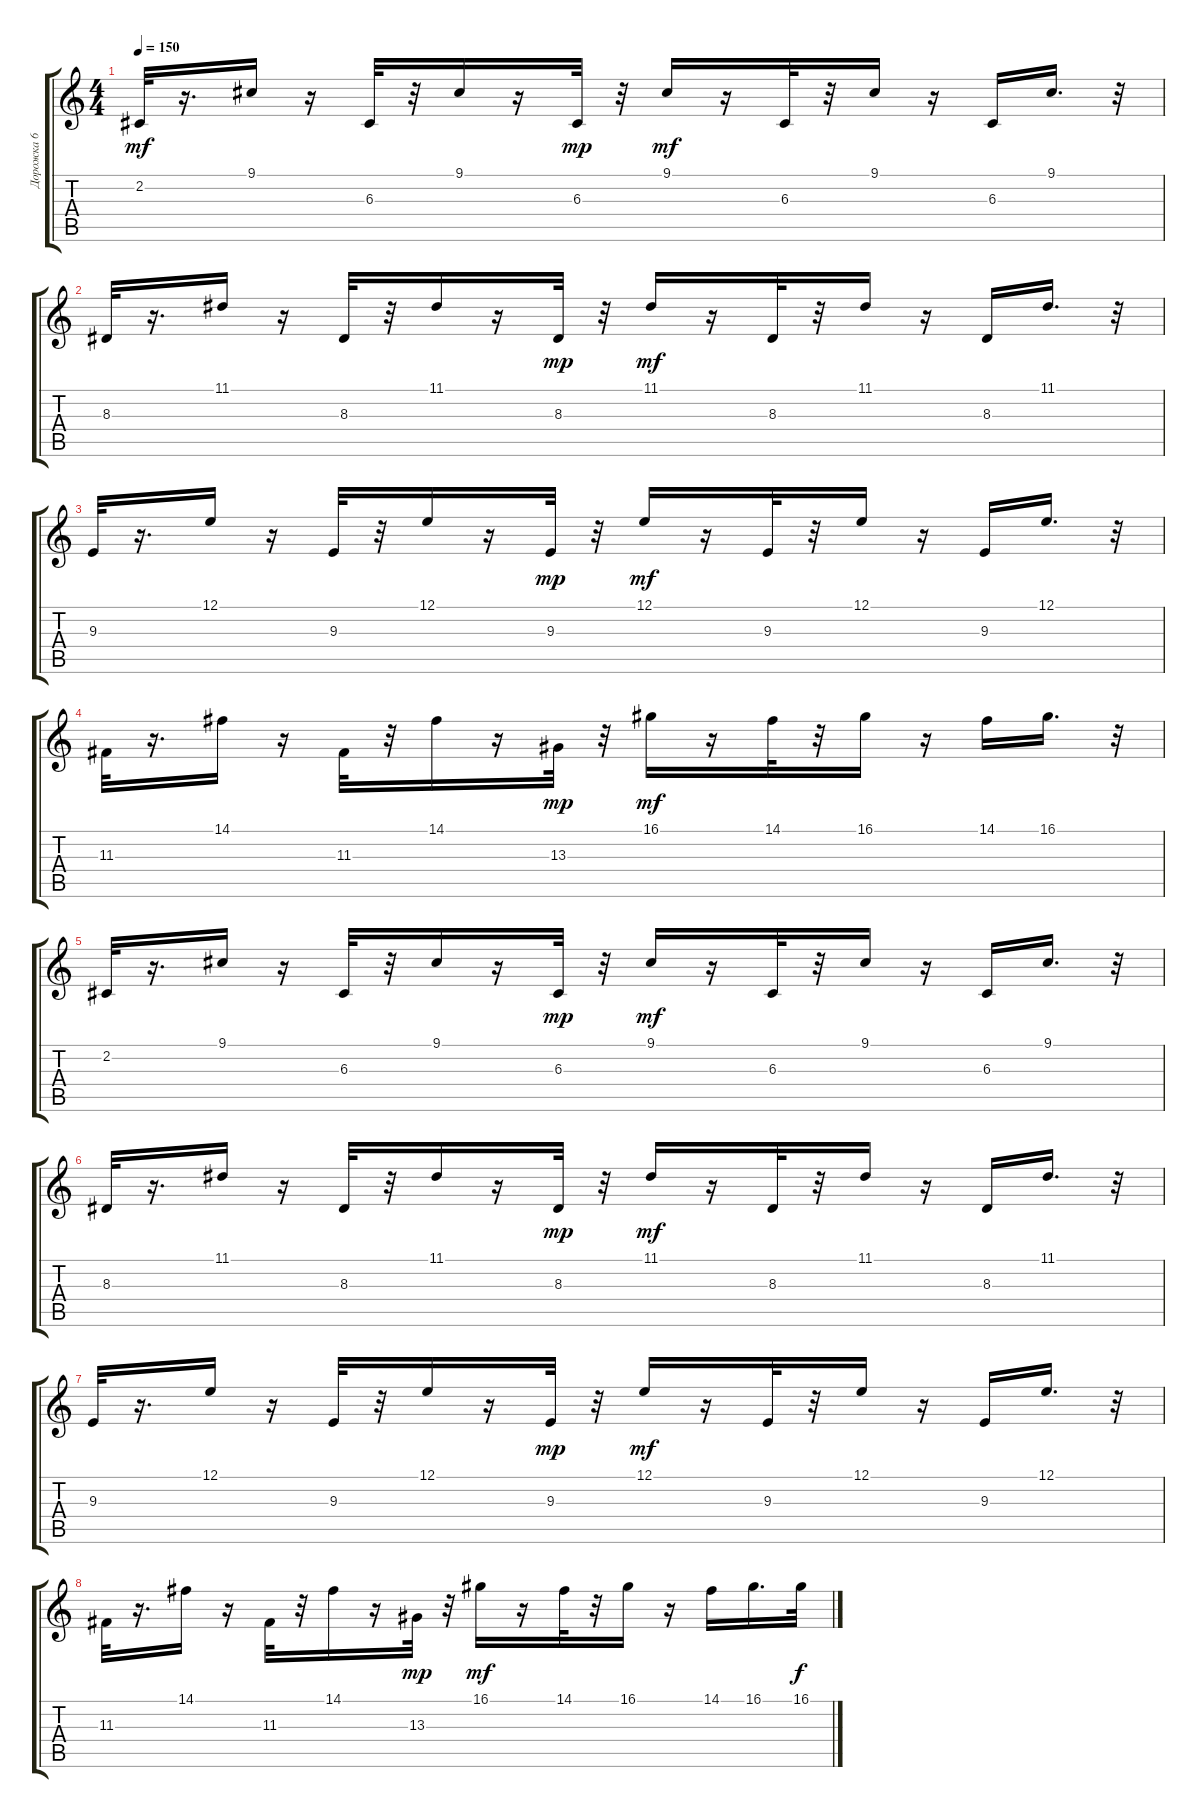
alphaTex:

\track ("Дорожка 6" "Дорожка 6") {instrument tuba}
\staff {score tabs}
\tuning (E4 B3 G3 D3 A2 E2) {hide}
\ts (4 4)
\tempo 150
\clef g2
\ks c
2.2.32{dy mf} r.16{d} 9.1.16 r.16 6.3.32 r.32 9.1.16 r.16 6.3.32{dy mp} r.32 9.1.16{dy mf} r.16 6.3.32 r.32 9.1.16 r.16 6.3.16 9.1.16{d} r.32 |
8.3.32 r.16{d} 11.1.16 r.16 8.3.32 r.32 11.1.16 r.16 8.3.32{dy mp} r.32 11.1.16{dy mf} r.16 8.3.32 r.32 11.1.16 r.16 8.3.16 11.1.16{d} r.32 |
9.3.32 r.16{d} 12.1.16 r.16 9.3.32 r.32 12.1.16 r.16 9.3.32{dy mp} r.32 12.1.16{dy mf} r.16 9.3.32 r.32 12.1.16 r.16 9.3.16 12.1.16{d} r.32 |
11.3.32 r.16{d} 14.1.16 r.16 11.3.32 r.32 14.1.16 r.16 13.3.32{dy mp} r.32 16.1.16{dy mf} r.16 14.1.32 r.32 16.1.16 r.16 14.1.16 16.1.16{d} r.32 |
2.2.32 r.16{d} 9.1.16 r.16 6.3.32 r.32 9.1.16 r.16 6.3.32{dy mp} r.32 9.1.16{dy mf} r.16 6.3.32 r.32 9.1.16 r.16 6.3.16 9.1.16{d} r.32 |
8.3.32 r.16{d} 11.1.16 r.16 8.3.32 r.32 11.1.16 r.16 8.3.32{dy mp} r.32 11.1.16{dy mf} r.16 8.3.32 r.32 11.1.16 r.16 8.3.16 11.1.16{d} r.32 |
9.3.32 r.16{d} 12.1.16 r.16 9.3.32 r.32 12.1.16 r.16 9.3.32{dy mp} r.32 12.1.16{dy mf} r.16 9.3.32 r.32 12.1.16 r.16 9.3.16 12.1.16{d} r.32 |
11.3.32 r.16{d} 14.1.16 r.16 11.3.32 r.32 14.1.16 r.16 13.3.32{dy mp} r.32 16.1.16{dy mf} r.16 14.1.32 r.32 16.1.16 r.16 14.1.16 16.1.16{d} 16.1.32{dy f}
